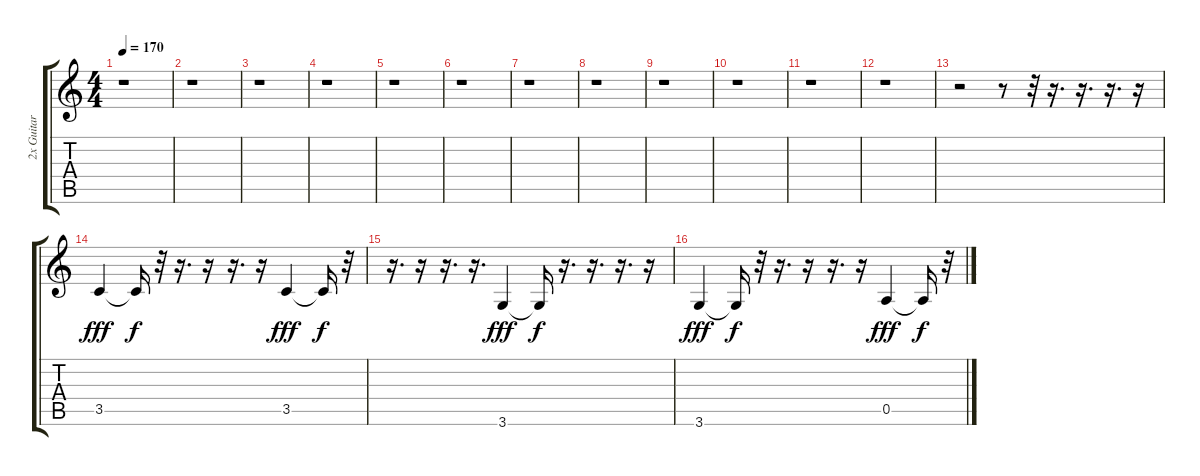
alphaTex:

\track ("2x Guitar" "2x Guitar") {instrument overdrivenguitar}
\staff {score tabs}
\tuning (E4 B3 G3 D3 A2 E2) {hide}
\ts (4 4)
\tempo 170
\clef g2
\ks c
r.1{dy fff} |
r.1 |
r.1 |
r.1 |
r.1 |
r.1 |
r.1 |
r.1 |
r.1 |
r.1 |
r.1 |
r.1 |
r.2 r.8 r.32 r.16{d} r.16{d} r.16{d} r.16 |
3.5.4 3.5{t}.16{dy f} r.32 r.16{d} r.16 r.16{d} r.16 3.5.4{dy fff} 3.5{t}.16{dy f} r.32 |
r.16{d} r.16 r.16{d} r.16{d} 3.6.4{dy fff} 3.6{t}.16{dy f} r.16{d} r.16{d} r.16{d} r.16 |
3.6.4{dy fff} 3.6{t}.16{dy f} r.32 r.16{d} r.16 r.16{d} r.16 0.5.4{dy fff} 0.5{t}.16{dy f} r.32
